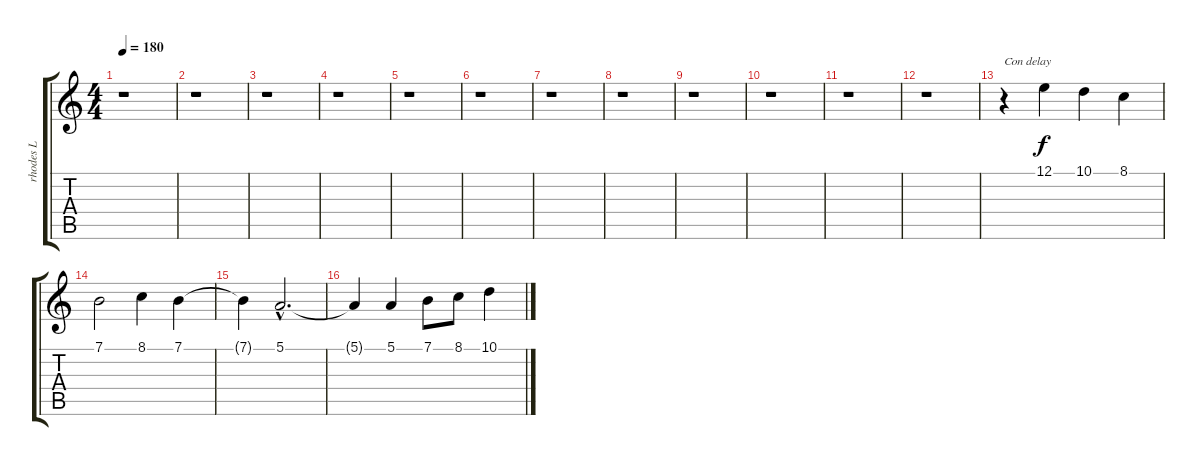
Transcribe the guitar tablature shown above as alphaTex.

\track ("rhodes L" "rhodes L") {instrument electricpiano1}
\staff {score tabs}
\tuning (E4 B3 G3 D3 A2 E2) {hide}
\ts (4 4)
\tempo 180
\clef g2
\ks c
r.1{dy f} |
r.1 |
r.1 |
r.1 |
r.1 |
r.1 |
r.1 |
r.1 |
r.1 |
r.1 |
r.1 |
r.1 |
r.4{txt "Con delay" volume 10 instrument lead2sawtooth} 12.1.4 10.1.4 8.1.4 |
7.1.2 8.1.4 7.1.4 |
7.1{t}.4 5.1{hac}.2{d} |
5.1{t}.4 5.1.4 7.1.8 8.1.8 10.1.4
